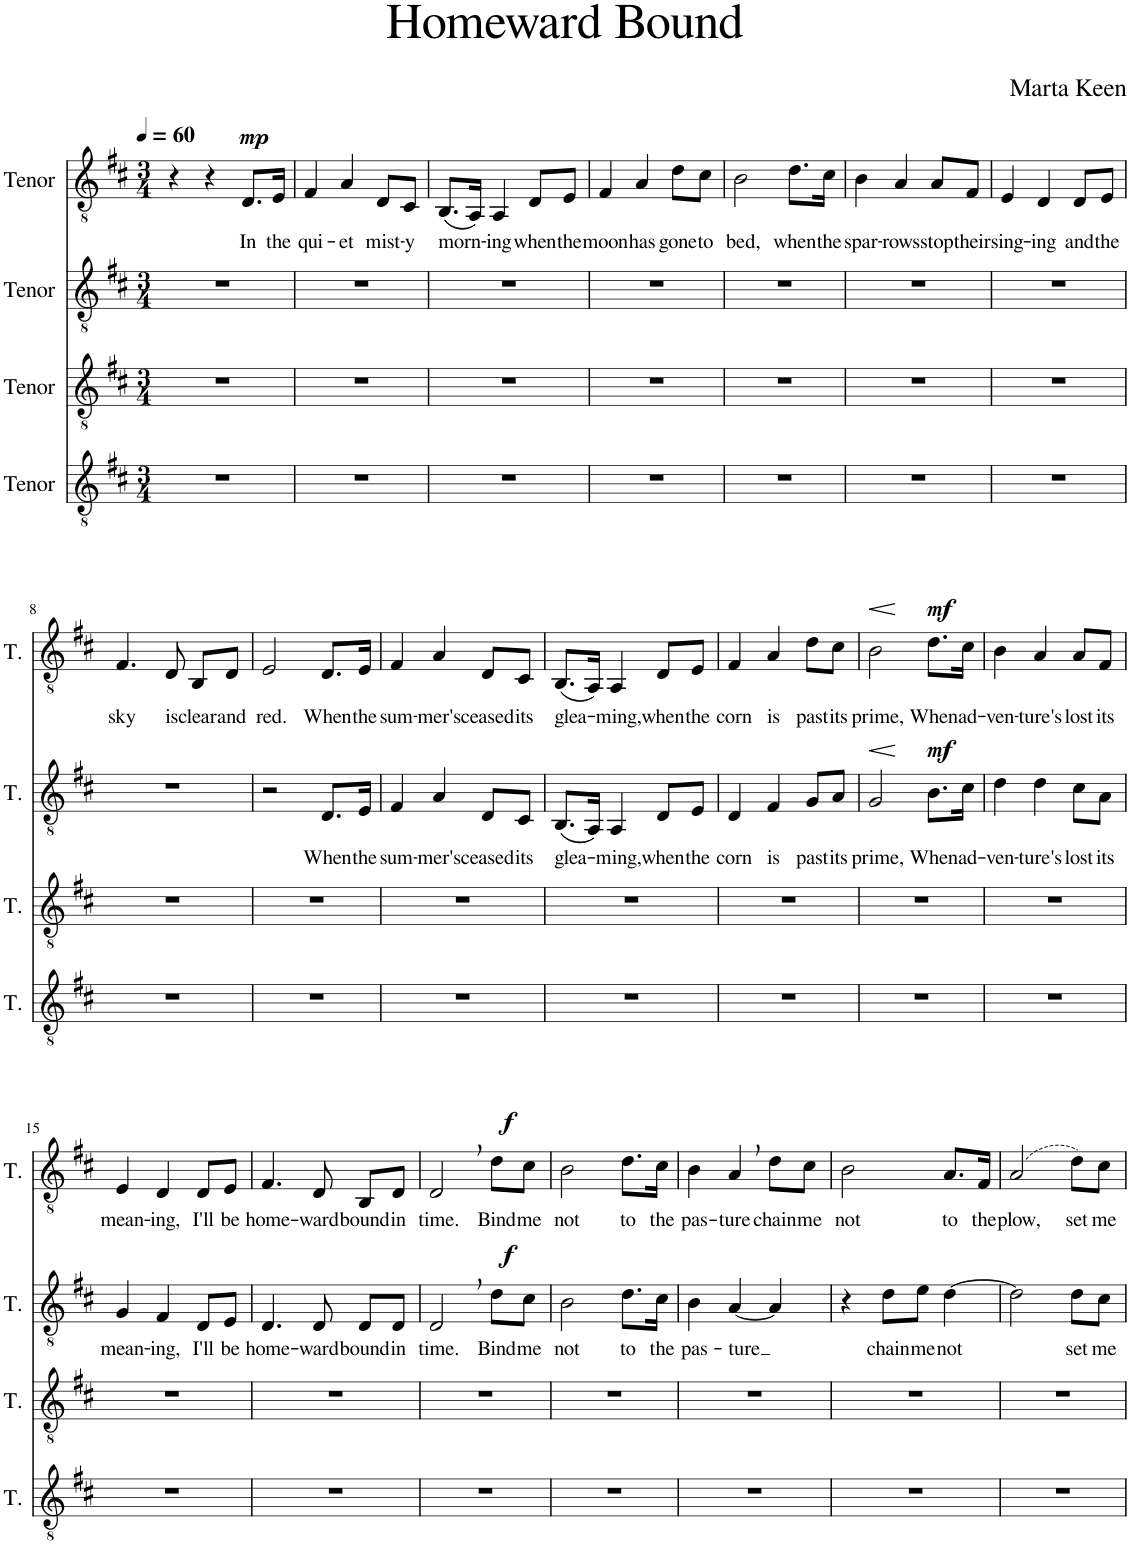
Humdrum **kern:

**kern	**kern	**kern	**text	**dynam	**kern	**text	**dynam
*part4	*part3	*part2	*part2	*part2	*part1	*part1	*part1
*staff4	*staff3	*staff2	*staff2	*staff2	*staff1	*staff1	*staff1
*I"Tenor	*I"Tenor	*I"Tenor	*	*	*I"Tenor	*	*
*I'T.	*I'T.	*I'T.	*	*	*I'T.	*	*
*clefGv2	*clefGv2	*clefGv2	*	*	*clefGv2	*	*
*k[f#c#]	*k[f#c#]	*k[f#c#]	*	*	*k[f#c#]	*	*
*M3/4	*M3/4	*M3/4	*	*	*M3/4	*	*
*MM60	*MM60	*MM60	*	*	*MM60	*	*
=1	=1	=1	=1	=1	=1	=1	=1
2.r	2.r	2.r	.	.	4r	.	.
.	.	.	.	.	4r	.	.
!	!	!	!	!	!	!LO:LY:b	!LO:DY:a
.	.	.	.	.	8.D/L	In	mp
!	!	!	!	!	!	!LO:LY:b	!
.	.	.	.	.	16E/Jk	the	.
=2	=2	=2	=2	=2	=2	=2	=2
!	!	!	!	!	!	!LO:LY:b	!
2.r	2.r	2.r	.	.	4F#/	qui-	.
!	!	!	!	!	!	!LO:LY:b	!
.	.	.	.	.	4A/	-et	.
!	!	!	!	!	!	!LO:LY:b	!
.	.	.	.	.	8D/L	mist-	.
!	!	!	!	!	!	!LO:LY:b	!
.	.	.	.	.	8C#/J	-y	.
=3	=3	=3	=3	=3	=3	=3	=3
!	!	!	!	!	!	!LO:LY:b	!
2.r	2.r	2.r	.	.	(8.BB/L	morn-	.
.	.	.	.	.	16AA/Jk)	.	.
!	!	!	!	!	!	!LO:LY:b	!
.	.	.	.	.	4AA/	-ing	.
!	!	!	!	!	!	!LO:LY:b	!
.	.	.	.	.	8D/L	when	.
!	!	!	!	!	!	!LO:LY:b	!
.	.	.	.	.	8E/J	the	.
=4	=4	=4	=4	=4	=4	=4	=4
!	!	!	!	!	!	!LO:LY:b	!
2.r	2.r	2.r	.	.	4F#/	moon	.
!	!	!	!	!	!	!LO:LY:b	!
.	.	.	.	.	4A/	has	.
!	!	!	!	!	!	!LO:LY:b	!
.	.	.	.	.	8d\L	gone	.
!	!	!	!	!	!	!LO:LY:b	!
.	.	.	.	.	8c#\J	to	.
=5	=5	=5	=5	=5	=5	=5	=5
!	!	!	!	!	!	!LO:LY:b	!
2.r	2.r	2.r	.	.	2B\	bed,	.
!	!	!	!	!	!	!LO:LY:b	!
.	.	.	.	.	8.d\L	when	.
!	!	!	!	!	!	!LO:LY:b	!
.	.	.	.	.	16c#\Jk	the	.
=6	=6	=6	=6	=6	=6	=6	=6
!	!	!	!	!	!	!LO:LY:b	!
2.r	2.r	2.r	.	.	4B\	spar-	.
!	!	!	!	!	!	!LO:LY:b	!
.	.	.	.	.	4A/	-rows	.
!	!	!	!	!	!	!LO:LY:b	!
.	.	.	.	.	8A/L	stop	.
!	!	!	!	!	!	!LO:LY:b	!
.	.	.	.	.	8F#/J	their	.
=7	=7	=7	=7	=7	=7	=7	=7
!	!	!	!	!	!	!LO:LY:b	!
2.r	2.r	2.r	.	.	4E/	sing-	.
!	!	!	!	!	!	!LO:LY:b	!
.	.	.	.	.	4D/	-ing	.
!	!	!	!	!	!	!LO:LY:b	!
.	.	.	.	.	8D/L	and	.
!	!	!	!	!	!	!LO:LY:b	!
.	.	.	.	.	8E/J	the	.
!!LO:LB:g=z
=8	=8	=8	=8	=8	=8	=8	=8
!	!	!	!	!	!	!LO:LY:b	!
2.r	2.r	2.r	.	.	4.F#/	sky	.
!	!	!	!	!	!	!LO:LY:b	!
.	.	.	.	.	8D/	is	.
!	!	!	!	!	!	!LO:LY:b	!
.	.	.	.	.	8BB/L	clear	.
!	!	!	!	!	!	!LO:LY:b	!
.	.	.	.	.	8D/J	and	.
=9	=9	=9	=9	=9	=9	=9	=9
!	!	!	!	!	!	!LO:LY:b	!
2.r	2.r	2r	.	.	2E/	red.	.
!	!	!	!LO:LY:b	!	!	!LO:LY:b	!
.	.	8.D/L	When	.	8.D/L	When	.
!	!	!	!LO:LY:b	!	!	!LO:LY:b	!
.	.	16E/Jk	the	.	16E/Jk	the	.
=10	=10	=10	=10	=10	=10	=10	=10
!	!	!	!LO:LY:b	!	!	!LO:LY:b	!
2.r	2.r	4F#/	sum-	.	4F#/	sum-	.
!	!	!	!LO:LY:b	!	!	!LO:LY:b	!
.	.	4A/	-mer's	.	4A/	-mer's	.
!	!	!	!LO:LY:b	!	!	!LO:LY:b	!
.	.	8D/L	ceased	.	8D/L	ceased	.
!	!	!	!LO:LY:b	!	!	!LO:LY:b	!
.	.	8C#/J	its	.	8C#/J	its	.
=11	=11	=11	=11	=11	=11	=11	=11
!	!	!	!LO:LY:b	!	!	!LO:LY:b	!
2.r	2.r	(8.BB/L	glea-	.	(8.BB/L	glea-	.
.	.	16AA/Jk)	.	.	16AA/Jk)	.	.
!	!	!	!LO:LY:b	!	!	!LO:LY:b	!
.	.	4AA/	-ming,	.	4AA/	-ming,	.
!	!	!	!LO:LY:b	!	!	!LO:LY:b	!
.	.	8D/L	when	.	8D/L	when	.
!	!	!	!LO:LY:b	!	!	!LO:LY:b	!
.	.	8E/J	the	.	8E/J	the	.
=12	=12	=12	=12	=12	=12	=12	=12
!	!	!	!LO:LY:b	!	!	!LO:LY:b	!
2.r	2.r	4D/	corn	.	4F#/	corn	.
!	!	!	!LO:LY:b	!	!	!LO:LY:b	!
.	.	4F#/	is	.	4A/	is	.
!	!	!	!LO:LY:b	!	!	!LO:LY:b	!
.	.	8G/L	past	.	8d\L	past	.
!	!	!	!LO:LY:b	!	!	!LO:LY:b	!
.	.	8A/J	its	.	8c#\J	its	.
=13	=13	=13	=13	=13	=13	=13	=13
!	!	!	!LO:LY:b	!LO:HP:b	!	!LO:LY:b	!LO:HP:b
2.r	2.r	2G/	prime,	<	2B\	prime,	<
!	!	!	!LO:LY:b	!LO:DY:a	!	!LO:LY:b	!LO:DY:a
.	.	8.B\L	When	mf	8.d\L	When	mf
!	!	!	!LO:LY:b	!	!	!LO:LY:b	!
.	.	16c#\Jk	ad-	[	16c#\Jk	ad-	[
=14	=14	=14	=14	=14	=14	=14	=14
!	!	!	!LO:LY:b	!	!	!LO:LY:b	!
2.r	2.r	4d\	-ven-	.	4B\	-ven-	.
!	!	!	!LO:LY:b	!	!	!LO:LY:b	!
.	.	4d\	-ture's	.	4A/	-ture's	.
!	!	!	!LO:LY:b	!	!	!LO:LY:b	!
.	.	8c#\L	lost	.	8A/L	lost	.
!	!	!	!LO:LY:b	!	!	!LO:LY:b	!
.	.	8A\J	its	.	8F#/J	its	.
!!LO:LB:g=z
=15	=15	=15	=15	=15	=15	=15	=15
!	!	!	!LO:LY:b	!	!	!LO:LY:b	!
2.r	2.r	4G/	mean-	.	4E/	mean-	.
!	!	!	!LO:LY:b	!	!	!LO:LY:b	!
.	.	4F#/	-ing,	.	4D/	-ing,	.
!	!	!	!LO:LY:b	!	!	!LO:LY:b	!
.	.	8D/L	I'll	.	8D/L	I'll	.
!	!	!	!LO:LY:b	!	!	!LO:LY:b	!
.	.	8E/J	be	.	8E/J	be	.
=16	=16	=16	=16	=16	=16	=16	=16
!	!	!	!LO:LY:b	!	!	!LO:LY:b	!
2.r	2.r	4.D/	home-	.	4.F#/	home-	.
!	!	!	!LO:LY:b	!	!	!LO:LY:b	!
.	.	8D/	-ward	.	8D/	-ward	.
!	!	!	!LO:LY:b	!	!	!LO:LY:b	!
.	.	8D/L	bound	.	8BB/L	bound	.
!	!	!	!LO:LY:b	!	!	!LO:LY:b	!
.	.	8D/J	in	.	8D/J	in	.
=17	=17	=17	=17	=17	=17	=17	=17
!	!	!	!LO:LY:b	!	!	!LO:LY:b	!
2.r	2.r	2D,/	time.	.	2D,/	time.	.
!	!	!	!LO:LY:b	!LO:DY:a	!	!LO:LY:b	!LO:DY:a
.	.	8d\L	Bind	f	8d\L	Bind	f
!	!	!	!LO:LY:b	!	!	!LO:LY:b	!
.	.	8c#\J	me	.	8c#\J	me	.
=18	=18	=18	=18	=18	=18	=18	=18
!	!	!	!LO:LY:b	!	!	!LO:LY:b	!
2.r	2.r	2B\	not	.	2B\	not	.
!	!	!	!LO:LY:b	!	!	!LO:LY:b	!
.	.	8.d\L	to	.	8.d\L	to	.
!	!	!	!LO:LY:b	!	!	!LO:LY:b	!
.	.	16c#\Jk	the	.	16c#\Jk	the	.
=19	=19	=19	=19	=19	=19	=19	=19
!	!	!	!LO:LY:b	!	!	!LO:LY:b	!
2.r	2.r	4B\	pas-	.	4B\	pas-	.
!	!	!	!LO:LY:b	!	!	!LO:LY:b	!
.	.	[4A/	ture	.	4A,/	-ture	.
!	!	!	!	!	!	!LO:LY:b	!
.	.	4A/]	.	.	8d\L	chain	.
!	!	!	!	!	!	!LO:LY:b	!
.	.	.	.	.	8c#\J	me	.
=20	=20	=20	=20	=20	=20	=20	=20
!	!	!	!	!	!	!LO:LY:b	!
2.r	2.r	4r	.	.	2B\	not	.
!	!	!	!LO:LY:b	!	!	!	!
.	.	8d\L	chain	.	.	.	.
!	!	!	!LO:LY:b	!	!	!	!
.	.	8e\J	me	.	.	.	.
!	!	!	!LO:LY:b	!	!	!LO:LY:b	!
.	.	[4d\	not	.	8.A/L	to	.
!	!	!	!	!	!	!LO:LY:b	!
.	.	.	.	.	16F#/Jk	the	.
=21	=21	=21	=21	=21	=21	=21	=21
!	!	!	!	!	!	!LO:LY:b	!
2.r	2.r	2d\]	.	.	(2A/	plow,	.
!	!	!	!LO:LY:b	!	!	!LO:LY:b	!
.	.	8d\L	set	.	8d\L)	set	.
!	!	!	!LO:LY:b	!	!	!LO:LY:b	!
.	.	8c#\J	me	.	8c#\J	me	.
=	=	=	=	=	=	=	=
*-	*-	*-	*-	*-	*-	*-	*-
